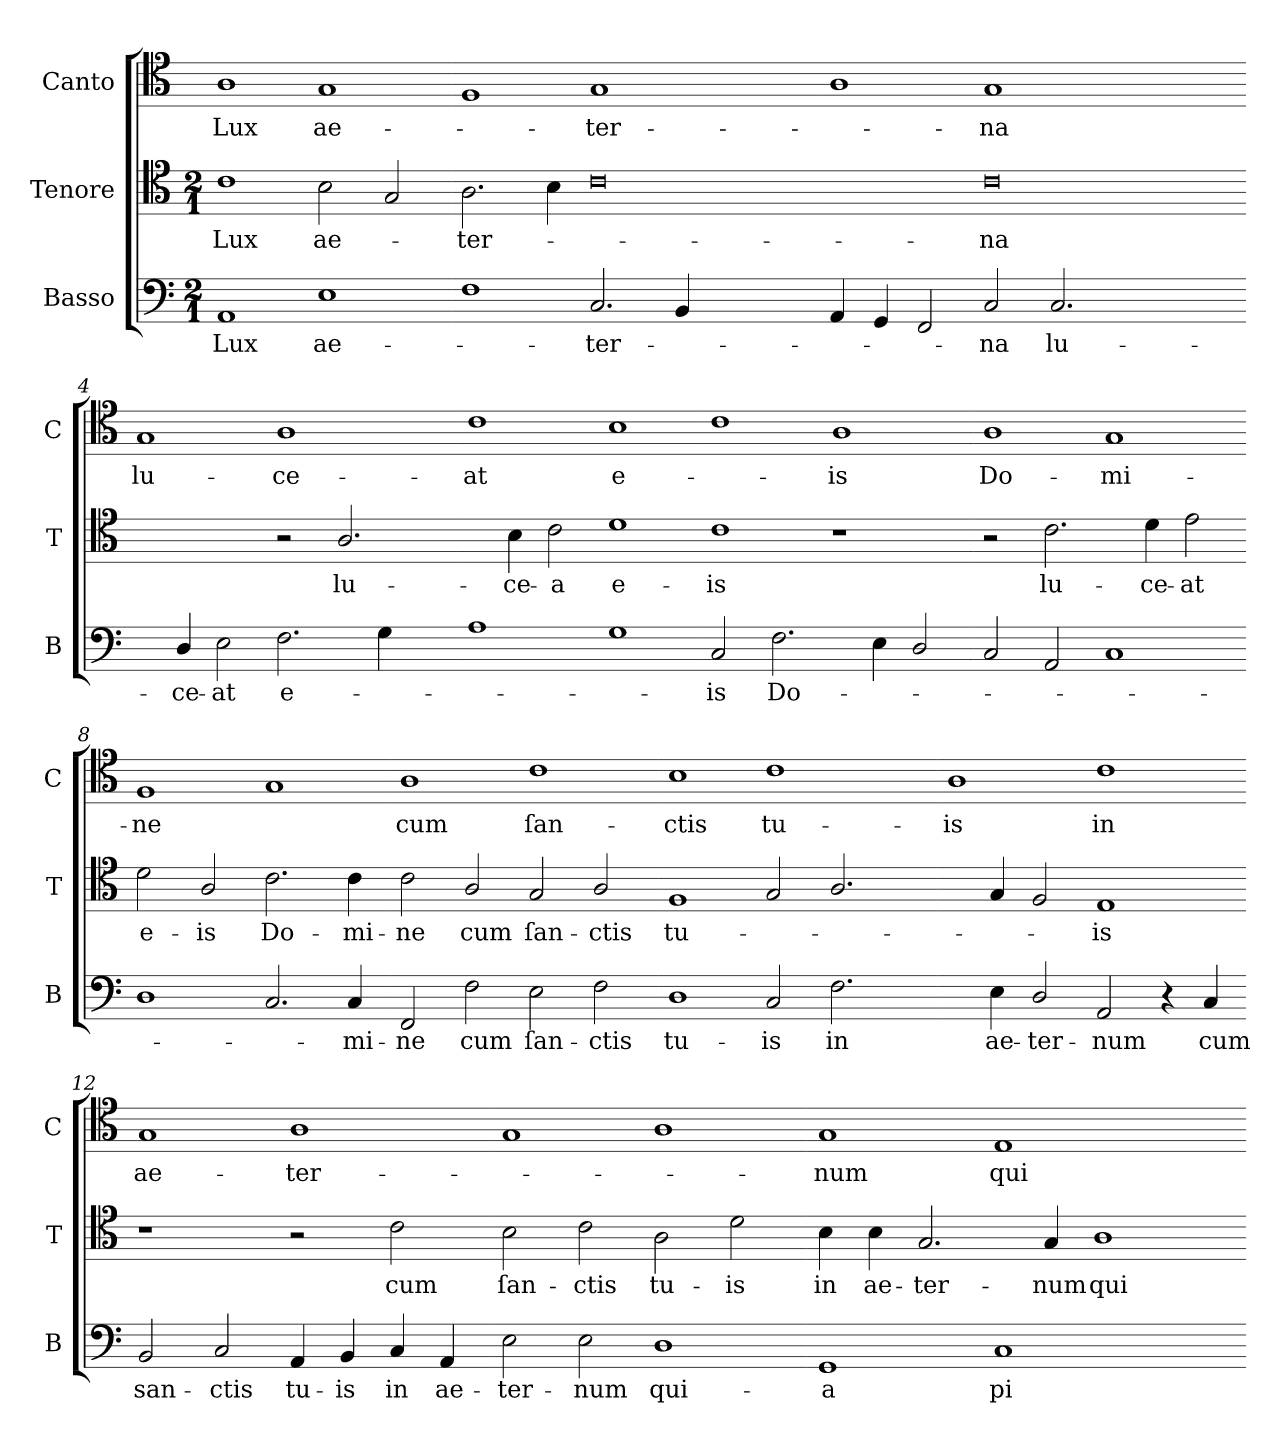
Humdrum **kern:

**kern	**text	**kern	**text	**kern	**text
*part3	*part3	*part2	*part2	*part1	*part1
*staff3	*staff3	*staff2	*staff2	*staff1	*staff1
*I"Basso	*	*I"Tenore	*	*I"Canto	*
*I'B	*	*I'T	*	*I'C	*
*clefF4	*	*clefC4	*	*clefC4	*
*k[]	*	*k[]	*	*k[]	*
*C:	*	*C:	*	*C:	*
*M2/1	*	*M2/1	*	*	*
=1	=1	=1	=1	=1	=1
1AA	Lux	1c	Lux	1A	Lux
1E	ae-	2B\	ae-	1G	ae-
.	.	2G/	.	.	.
=2-	=2-	=2-	=2-	=2-	=2-
1F	.	2.A\	-ter-	1F	.
.	.	4B\	.	.	.
2.C/	-ter-	0c	.	1G	-ter-
4BB/	.	.	.	.	.
1ryy	.	.	.	1ryy	.
=3-	=3-	=3-	=3-	=3-	=3-
4AA/	.	1ryy	.	1A	.
4GG/	.	.	.	.	.
2FF/	.	.	.	.	.
2C/	-na	0c	-na	1G	-na
2.C/	lu-	.	.	.	.
.	.	.	.	1ryy	.
2.ryy	.	.	.	.	.
=4-	=4-	=4-	=4-	=4-	=4-
4ryy	.	1ryy	.	1G	lu-
4D/	-ce-	.	.	.	.
2E\	-at	.	.	.	.
2.F\	e-	2r	.	1A	-ce-
.	.	2.A/	lu-	.	.
4G\	.	.	.	.	.
4ryy	.	.	.	4ryy	.
=5-	=5-	=5-	=5-	=5-	=5-
1A	.	4ryy	.	1c	-at
.	.	4B\	-ce-	.	.
.	.	2c\	-a	.	.
1G	.	1d	e-	1B	e-
=6-	=6-	=6-	=6-	=6-	=6-
2C/	-is	1c	-is	1c	.
2.F\	Do-	.	.	.	.
.	.	1r	.	1A	-is
4E\	.	.	.	.	.
2D/	.	.	.	.	.
=7-	=7-	=7-	=7-	=7-	=7-
2C/	.	2r	.	1A	Do-
!	!	!	!LO:LY:i	!	!
2AA/	.	2.c\	lu-	.	.
1C	.	.	.	1G	-mi-
!	!	!	!LO:LY:i	!	!
.	.	4d\	-ce-	.	.
!	!	!	!LO:LY:i	!	!
.	.	2e\	-at	.	.
=8-	=8-	=8-	=8-	=8-	=8-
!	!	!	!LO:LY:i	!	!
1D	.	2d\	e-	1F	-ne
!	!	!	!LO:LY:i	!	!
.	.	2A/	-is	.	.
2.C/	.	2.c\	Do-	1G	.
4C/	-mi-	4c\	-mi-	.	.
=9-	=9-	=9-	=9-	=9-	=9-
2FF/	-ne	2c\	-ne	1A	cum
2F\	cum	2A/	cum	.	.
2E\	ſan-	2G/	ſan-	1c	ſan-
2F\	-ctis	2A/	-ctis	.	.
=10-	=10-	=10-	=10-	=10-	=10-
1D	tu-	1F	tu-	1B	-ctis
2C/	is	2G/	.	1c	tu-
2.F\	in	2.A/	.	.	.
.	.	.	.	4ryy	.
=11-	=11-	=11-	=11-	=11-	=11-
4ryy	.	4ryy	.	1A	-is
4E\	ae-	4G/	.	.	.
2D/	-ter-	2F/	.	.	.
2AA/	-num	1E	-is	1c	in
4r	.	.	.	.	.
!	!LO:LY:i	!	!	!	!
4C/	cum	.	.	.	.
=12-	=12-	=12-	=12-	=12-	=12-
!	!LO:LY:i	!	!	!	!
2BB/	san-	1r	.	1G	ae-
!	!LO:LY:i	!	!	!	!
2C/	-ctis	.	.	.	.
!	!LO:LY:i	!	!	!	!
4AA/	tu-	2r	.	1A	-ter-
!	!LO:LY:i	!	!	!	!
4BB/	-is	.	.	.	.
!	!LO:LY:i	!	!	!	!
4C/	in	2c\	cum	.	.
!	!LO:LY:i	!	!	!	!
4AA/	ae-	.	.	.	.
=13-	=13-	=13-	=13-	=13-	=13-
!	!LO:LY:i	!	!	!	!
2E\	-ter-	2B\	ſan-	1G	.
!	!LO:LY:i	!	!	!	!
2E\	-num	2c\	-ctis	.	.
1D	qui-	2A\	tu-	1A	.
.	.	2d\	-is	.	.
=14-	=14-	=14-	=14-	=14-	=14-
1GG	-a	4B\	in	1G	-num
.	.	4B\	ae-	.	.
.	.	2.G/	-ter-	.	.
1C	pi-	.	.	1E	qui-
.	.	4G/	-num	.	.
.	.	1A\	qui-	.	.
2ryy	.	.	.	2ryy	.
=-	=-	=-	=-	=-	=-
*-	*-	*-	*-	*-	*-
